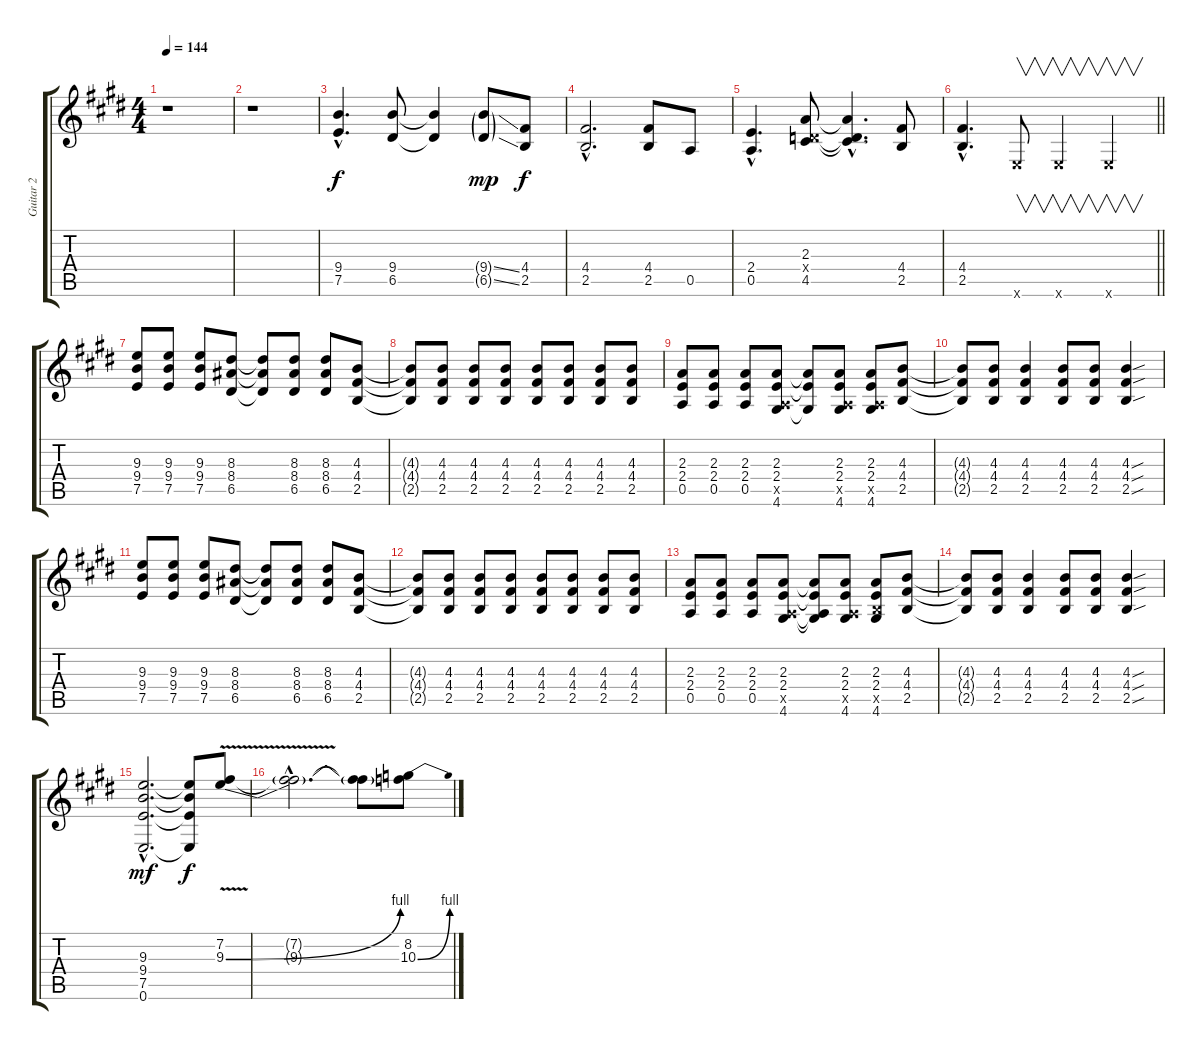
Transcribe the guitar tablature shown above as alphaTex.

\track ("Guitar 2" "Guitar 2") {instrument distortionguitar}
\staff {score tabs}
\tuning (E4 B3 G3 D3 A2 E2) {hide}
\ts (4 4)
\tempo 144
\clef g2
\ks e
r.1{dy f} |
r.1 |
(9.4{hac} 7.5{hac}).4{d} (9.4 6.5).8 (9.4{t} 6.5{t}).4 (9.4{ss g} 6.5{ss g}).8{dy mp} (4.4 2.5).8{dy f} |
(4.4{hac} 2.5{hac}).2{d} (4.4 2.5).8 0.5.8 |
(2.4{hac} 0.5{hac}).4{d} (2.3 0.4{x} 4.5).8 (2.3{hac t} 0.4{hac t} 4.5{hac t}).4{d} (4.4 2.5).8 |
\barLineRight lightlight
(4.4{hac} 2.5{hac}).4{d} 0.6{x}.8{v} 0.6{x}.4{v} 0.6{x}.4{v} |
(9.3 9.4 7.5).8 (9.3 9.4 7.5).8 (9.3 9.4 7.5).8 (8.3 8.4 6.5).8 (8.3{t} 8.4{t} 6.5{t}).8 (8.3 8.4 6.5).8 (8.3 8.4 6.5).8 (4.3 4.4 2.5).8 |
(4.3{t} 4.4{t} 2.5{t}).8 (4.3 4.4 2.5).8 (4.3 4.4 2.5).8 (4.3 4.4 2.5).8 (4.3 4.4 2.5).8 (4.3 4.4 2.5).8 (4.3 4.4 2.5).8 (4.3 4.4 2.5).8 |
(2.3 2.4 0.5).8 (2.3 2.4 0.5).8 (2.3 2.4 0.5).8 (2.3 2.4 0.5{x} 4.6).8 (2.3{t} 2.4{t} 4.6{t}).8 (2.3 2.4 0.5{x} 4.6).8 (2.3 2.4 0.5{x} 4.6).8 (4.3 4.4 2.5).8 |
(4.3{t} 4.4{t} 2.5{t}).8 (4.3 4.4 2.5).8 (4.3 4.4 2.5).4 (4.3 4.4 2.5).8 (4.3 4.4 2.5).8 (4.3{sou} 4.4{sou} 2.5{sou}).4 |
(9.3 9.4 7.5).8 (9.3 9.4 7.5).8 (9.3 9.4 7.5).8 (8.3 8.4 6.5).8 (8.3{t} 8.4{t} 6.5{t}).8 (8.3 8.4 6.5).8 (8.3 8.4 6.5).8 (4.3 4.4 2.5).8 |
(4.3{t} 4.4{t} 2.5{t}).8 (4.3 4.4 2.5).8 (4.3 4.4 2.5).8 (4.3 4.4 2.5).8 (4.3 4.4 2.5).8 (4.3 4.4 2.5).8 (4.3 4.4 2.5).8 (4.3 4.4 2.5).8 |
(2.3 2.4 0.5).8 (2.3 2.4 0.5).8 (2.3 2.4 0.5).8 (2.3 2.4 0.5{x} 4.6).8 (2.3{t} 2.4{t} 0.5{t} 4.6{t}).8 (2.3 2.4 0.5{x} 4.6).8 (2.3 2.4 2.5{x} 4.6).8 (4.3 4.4 2.5).8 |
(4.3{t} 4.4{t} 2.5{t}).8 (4.3 4.4 2.5).8 (4.3 4.4 2.5).4 (4.3 4.4 2.5).8 (4.3 4.4 2.5).8 (4.3{sou} 4.4{sou} 2.5{sou}).4 |
(9.3{hac} 9.4{hac} 7.5{hac} 0.6{hac}).2{d dy mf} (9.3{t} 9.4{t} 7.5{t} 0.6{t}).8{dy f} (7.2 9.3{be (bend 0 0 60 4) v}).8 |
(7.2{hac t} 9.3{hac t}).2{d} (7.2{t} 9.3{t}).8 (8.2 10.3{be (bend 0 0 60 4)}).8
